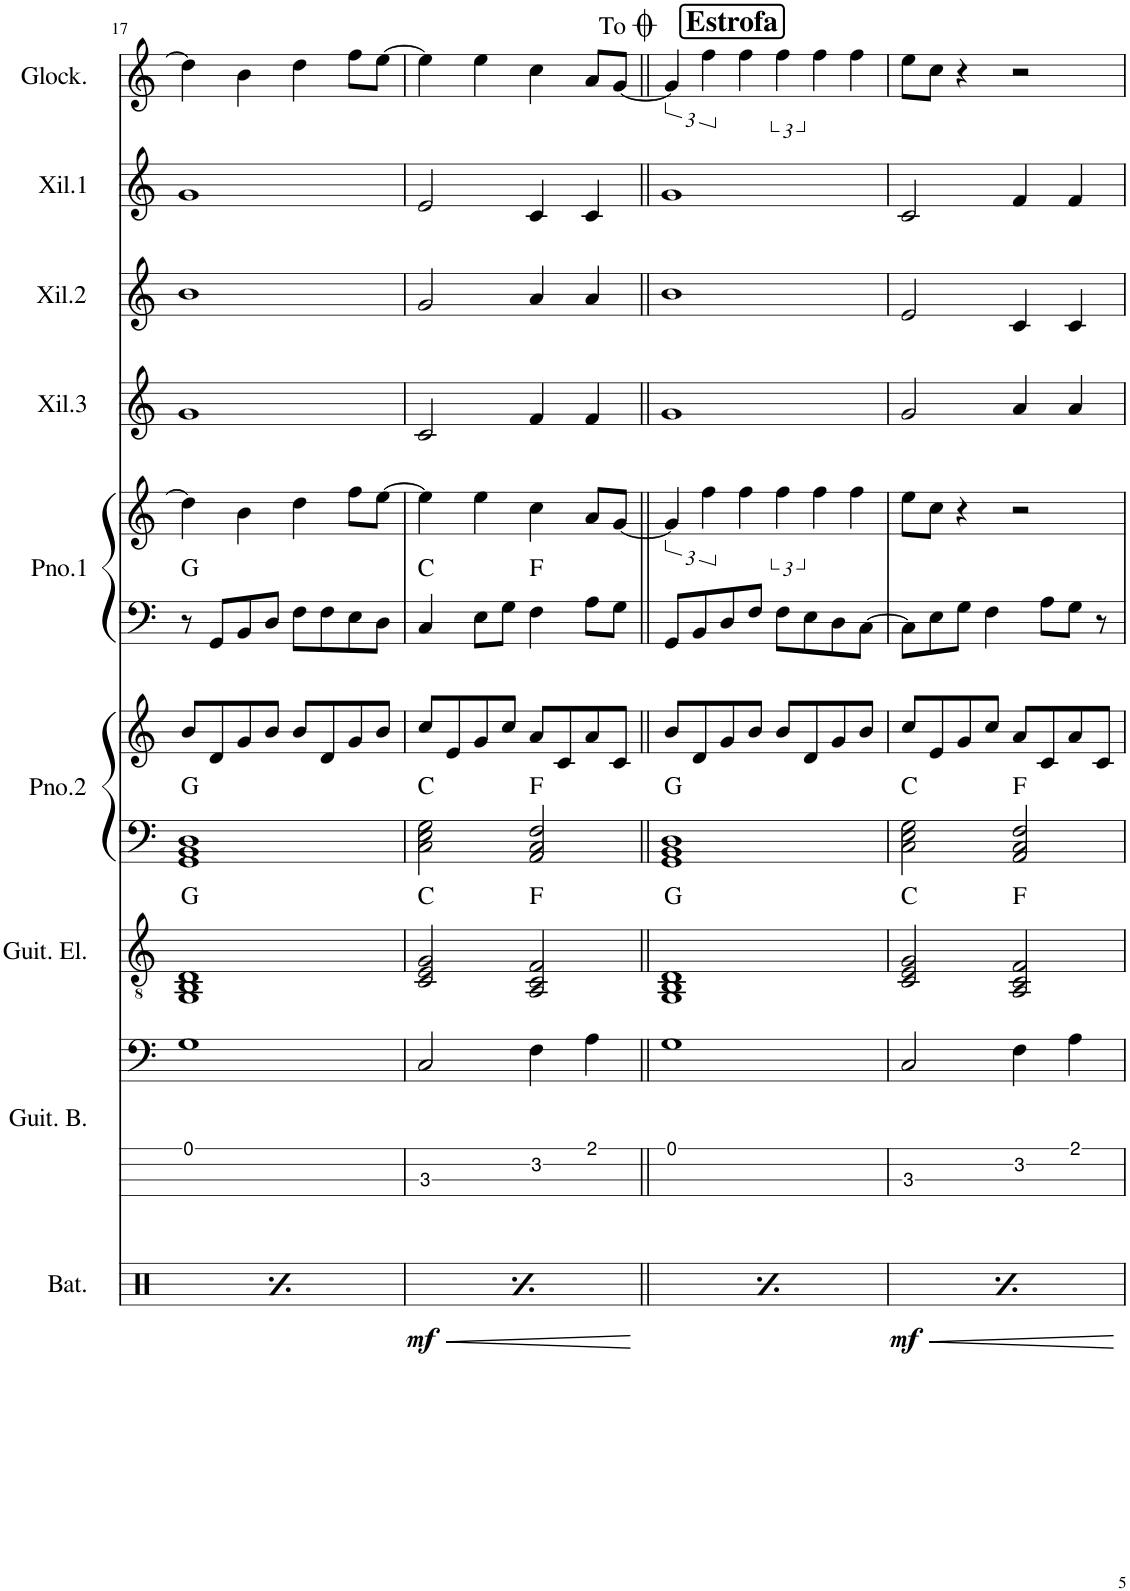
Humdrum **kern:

**kern	**dynam	**kern	**kern	**kern	**harte	**kern	**kern	**harte	**kern	**kern	**harte	**kern	**kern	**kern	**kern
*part9	*part9	*part8	*part8	*part7	*part7	*part6	*part6	*part6	*part5	*part5	*part5	*part4	*part3	*part2	*part1
*staff12	*staff12	*staff11	*staff10	*staff9	*	*staff8	*staff7	*	*staff6	*staff5	*	*staff4	*staff3	*staff2	*staff1
*I"Batería	*	*I"Baixo eléctrico	*	*I"Guitarra eléctrica	*	*I"Piano 2	*	*	*I"Piano 1	*	*	*I"Xilo 3	*I"Xilo 2	*I"Xilo 1	*I"Glockenspiel
*I'Bat.	*	*	*	*I'Guit. El.	*	*I'Pno.2	*	*	*I'Pno.1	*	*	*I'Xil.3	*I'Xil.2	*I'Xil.1	*I'Glock.
!!LO:PB:g=z
*clefX	*	*	*clefF4	*clefGv2	*	*clefF4	*clefG2	*	*clefF4	*clefG2	*	*clefG2	*clefG2	*clefG2	*clefG2
*	*	*Trd7c12	*Trd7c12	*	*	*	*	*	*	*	*	*Trd-7c-12	*Trd-7c-12	*Trd-7c-12	*Trd-14c-24
*k[]	*	*k[]	*k[]	*k[]	*	*k[]	*k[]	*	*k[]	*k[]	*	*k[]	*k[]	*k[]	*k[]
*M4/4	*	*M4/4	*M4/4	*M4/4	*	*M4/4	*M4/4	*	*M4/4	*M4/4	*	*M4/4	*M4/4	*M4/4	*M4/4
=17	=17	=17	=17	=17	=17	=17	=17	=17	=17	=17	=17	=17	=17	=17	=17
!LO:TX:a:t=Conga	!	!	!	!	!	!	!	!	!	!	!	!	!	!	!
!	!LO:DY:b	!	!	!	!	!	!	!	!	!	!	!	!	!	!
8R/L	mf	1G	1G	1GG 1BB 1D	G:maj	1GG 1BB 1D	8b/L	G:maj	8r	4dd\]	G:maj	1g	1b	1g	4dd\]
8R/	.	.	.	.	.	.	8d/	.	8GG/L	.	.	.	.	.	.
8R/	.	.	.	.	.	.	8g/	.	8BB/	4b\	.	.	.	.	4b\
8R/J	.	.	.	.	.	.	8b/J	.	8D/J	.	.	.	.	.	.
8R/L	.	.	.	.	.	.	8b/L	.	8F\L	4dd\	.	.	.	.	4dd\
8R/	.	.	.	.	.	.	8d/	.	8F\	.	.	.	.	.	.
8R/	.	.	.	.	.	.	8g/	.	8E\	8ff\L	.	.	.	.	8ff\L
8R/J	.	.	.	.	.	.	8b/J	.	8D\J	[8ee\J	.	.	.	.	[8ee\J
=18	=18	=18	=18	=18	=18	=18	=18	=18	=18	=18	=18	=18	=18	=18	=18
!LO:TX:a:t=Conga	!	!	!	!	!	!	!	!	!	!	!	!	!	!	!
!	!LO:DY:b	!	!	!	!	!	!	!	!	!	!	!	!	!	!
8R/L	mf	2C	2C/	2C/ 2E/ 2G/	C:maj	2C\ 2E\ 2G\	8cc/L	C:maj	4C/	4ee\]	C:maj	2c/	2g/	2e/	4ee\]
8R/	.	.	.	.	.	.	8e/	.	.	.	.	.	.	.	.
8R/	.	.	.	.	.	.	8g/	.	8E\L	4ee\	.	.	.	.	4ee\
8R/J	.	.	.	.	.	.	8cc/J	.	8G\J	.	.	.	.	.	.
8R/L	.	4F	4F\	2AA/ 2C/ 2F/	F:maj	2AA/ 2C/ 2F/	8a/L	F:maj	4F\	4cc\	F:maj	4f/	4a/	4c/	4cc\
8R/	.	.	.	.	.	.	8c/	.	.	.	.	.	.	.	.
8R/	.	4A	4A\	.	.	.	8a/	.	8A\L	8a/L	.	4f/	4a/	4c/	8a/L
8R/J	.	.	.	.	.	.	8c/J	.	8G\J	[8g/J	.	.	.	.	[8g/J
!	!	!	!	!	!	!	!	!	!	!	!	!	!	!	!LO:TX:a:t=To <font size="20"/>
!!LO:REH:place=s1:a:B:cj:fs=14:t=Estrofa
=19||	=19||	=19||	=19||	=19||	=19||	=19||	=19||	=19||	=19||	=19||	=19||	=19||	=19||	=19||	=19||
!LO:TX:a:t=Conga	!	!	!	!	!	!	!	!	!	!	!	!	!	!	!
!	!LO:DY:b	!	!	!	!	!	!	!	!	!	!	!	!	!	!
8R/L	mf	1G	1G	1GG 1BB 1D	G:maj	1GG 1BB 1D	8b/L	G:maj	8GG/L	6g/]	.	1g	1b	1g	6g/]
8R/	.	.	.	.	.	.	8d/	.	8BB/	.	.	.	.	.	.
.	.	.	.	.	.	.	.	.	.	6ff\	.	.	.	.	6ff\
8R/	.	.	.	.	.	.	8g/	.	8D/	.	.	.	.	.	.
.	.	.	.	.	.	.	.	.	.	6ff\	.	.	.	.	6ff\
8R/J	.	.	.	.	.	.	8b/J	.	8F/J	.	.	.	.	.	.
8R/L	.	.	.	.	.	.	8b/L	.	8F\L	6ff\	.	.	.	.	6ff\
8R/	.	.	.	.	.	.	8d/	.	8E\	.	.	.	.	.	.
.	.	.	.	.	.	.	.	.	.	6ff\	.	.	.	.	6ff\
8R/	.	.	.	.	.	.	8g/	.	8D\	.	.	.	.	.	.
.	.	.	.	.	.	.	.	.	.	6ff\	.	.	.	.	6ff\
8R/J	.	.	.	.	.	.	8b/J	.	[8C\J	.	.	.	.	.	.
=20	=20	=20	=20	=20	=20	=20	=20	=20	=20	=20	=20	=20	=20	=20	=20
!LO:TX:a:t=Conga	!	!	!	!	!	!	!	!	!	!	!	!	!	!	!
!	!LO:DY:b	!	!	!	!	!	!	!	!	!	!	!	!	!	!
8R/L	mf	2C	2C/	2C/ 2E/ 2G/	C:maj	2C\ 2E\ 2G\	8cc/L	C:maj	8C\L]	8ee\L	.	2g/	2e/	2c/	8ee\L
8R/	.	.	.	.	.	.	8e/	.	8E\	8cc\J	.	.	.	.	8cc\J
8R/	.	.	.	.	.	.	8g/	.	8G\J	4r	.	.	.	.	4r
8R/J	.	.	.	.	.	.	8cc/J	.	4F\	.	.	.	.	.	.
8R/L	.	4F	4F\	2AA/ 2C/ 2F/	F:maj	2AA/ 2C/ 2F/	8a/L	F:maj	.	2r	.	4a/	4c/	4f/	2r
8R/	.	.	.	.	.	.	8c/	.	8A\L	.	.	.	.	.	.
8R/	.	4A	4A\	.	.	.	8a/	.	8G\J	.	.	4a/	4c/	4f/	.
8R/J	.	.	.	.	.	.	8c/J	.	8r	.	.	.	.	.	.
=	=	=	=	=	=	=	=	=	=	=	=	=	=	=	=
*-	*-	*-	*-	*-	*-	*-	*-	*-	*-	*-	*-	*-	*-	*-	*-
